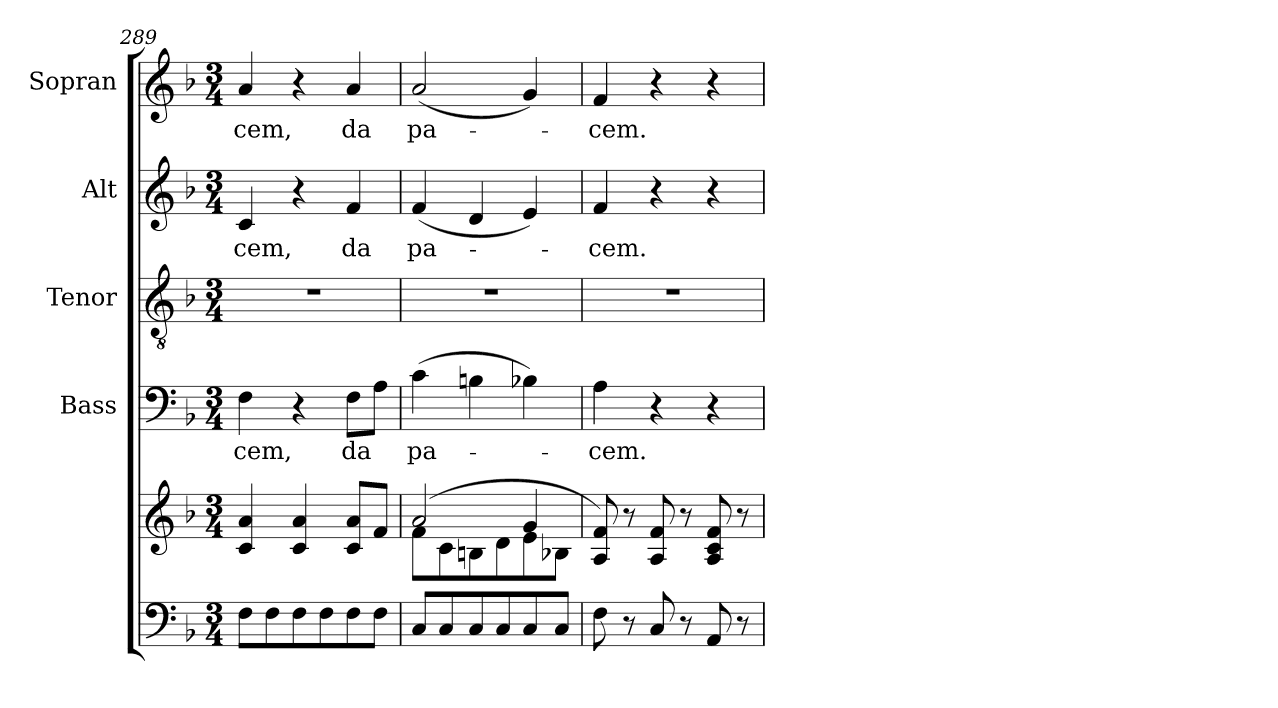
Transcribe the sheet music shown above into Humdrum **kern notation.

**kern	**kern	**kern	**text	**kern	**kern	**text	**kern	**text
*part5	*part5	*part4	*part4	*part3	*part2	*part2	*part1	*part1
*staff6	*staff5	*staff4	*staff4	*staff3	*staff2	*staff2	*staff1	*staff1
*	*	*I"Bass	*	*I"Tenor	*I"Alt	*	*I"Sopran	*
*	*	*I'B.	*	*I'T.	*I'A.	*	*I'S.	*
*clefF4	*clefG2	*clefF4	*	*clefGv2	*clefG2	*	*clefG2	*
*k[b-]	*k[b-]	*k[b-]	*	*k[b-]	*k[b-]	*	*k[b-]	*
*F:	*F:	*F:	*	*F:	*F:	*	*F:	*
*M3/4	*M3/4	*M3/4	*	*M3/4	*M3/4	*	*M3/4	*
=289	=289	=289	=289	=289	=289	=289	=289	=289
!	!	!	!LO:LY:b	!	!	!LO:LY:b	!	!LO:LY:b
8F\L	4c/ 4a/	4F\	-cem,	2.r	4c/	-cem,	4a/	-cem,
8F\	.	.	.	.	.	.	.	.
8F\	4c/ 4a/	4r	.	.	4r	.	4r	.
8F\	.	.	.	.	.	.	.	.
!	!	!	!LO:LY:b	!	!	!LO:LY:b	!	!LO:LY:b
8F\	8c/ 8a/L	8F\L	da	.	4f/	da	4a/	da
8F\J	8f/J	8A\J	.	.	.	.	.	.
=290	=290	=290	=290	=290	=290	=290	=290	=290
*	*^	*	*	*	*	*	*	*
!	!	!	!	!LO:LY:b	!	!	!LO:LY:b	!	!LO:LY:b
8C/L	(2a/	8f\L	(>4c\	pa-	2.r	(<4f/	pa-	(<2a/	pa-
8C/	.	8c\	.	.	.	.	.	.	.
8C/	.	8Bn\	4Bn\	.	.	4d/	.	.	.
8C/	.	8d\	.	.	.	.	.	.	.
8C/	4g/	8e\	4B-X\)	.	.	4e/)	.	4g/)	.
8C/J	.	8B-X\J	.	.	.	.	.	.	.
=291	=291	=291	=291	=291	=291	=291	=291	=291	=291
!	!	!	!	!LO:LY:b	!	!	!LO:LY:b	!	!LO:LY:b
*	*v	*v	*	*	*	*	*	*	*
8F\	8A/ 8f/)	4A\	-cem.	2.r	4f/	-cem.	4f/	-cem.
8r	8r	.	.	.	.	.	.	.
8C/	8A/ 8f/	4r	.	.	4r	.	4r	.
8r	8r	.	.	.	.	.	.	.
8AA/	8A/ 8c/ 8f/	4r	.	.	4r	.	4r	.
8r	8r	.	.	.	.	.	.	.
=	=	=	=	=	=	=	=	=
*-	*-	*-	*-	*-	*-	*-	*-	*-
